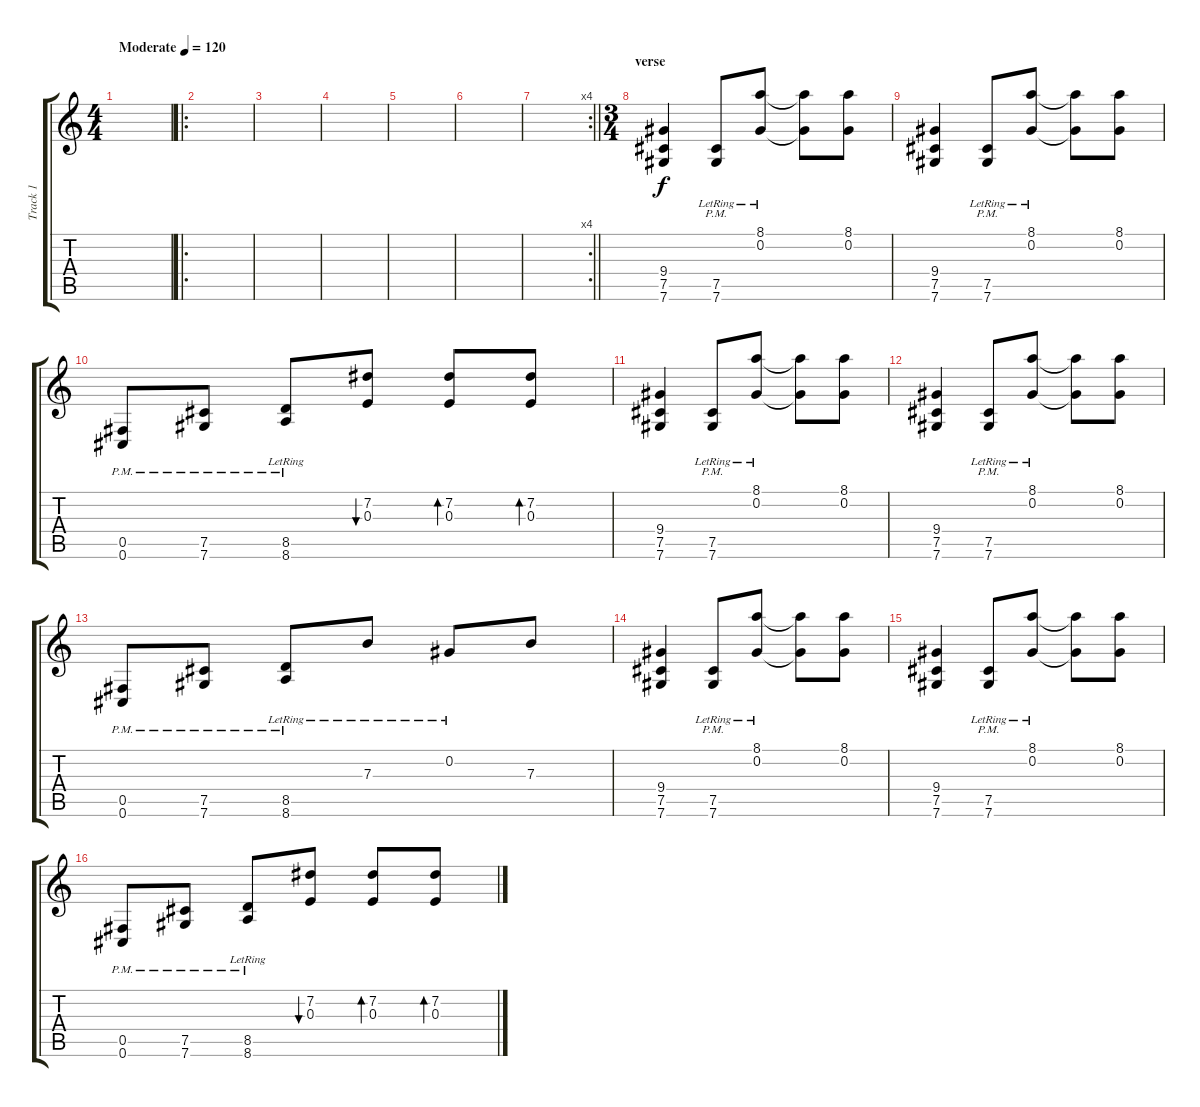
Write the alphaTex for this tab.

\track ("Track 1" "Track 1") {instrument distortionguitar}
\staff {score tabs}
\tuning (Db4 Ab3 E3 B2 Gb2 Db2) {hide}
\ts (4 4)
\tempo (120 "Moderate")
\clef g2
\ks c
|
\ro
|
|
|
|
|
\rc 4
\barLineRight lightlight
|
\ts (3 4)
\section ("" "verse")
(9.4 7.5 7.6).4 (7.5{pm} 7.6{pm lr}).8 (8.1{lr} 0.2).8 (8.1{t} 0.2{t}).8 (8.1 0.2).8 |
(9.4 7.5 7.6).4 (7.5{pm} 7.6{pm lr}).8 (8.1{lr} 0.2).8 (8.1{t} 0.2{t}).8 (8.1 0.2).8 |
(0.5{pm} 0.6{pm}).8 (7.5{pm} 7.6{pm}).8 (8.5{pm} 8.6{pm lr}).8 (7.2 0.3).8{bu 240} (7.2 0.3).8{bd 240} (7.2 0.3).8{bd 240} |
(9.4 7.5 7.6).4 (7.5{pm} 7.6{pm lr}).8 (8.1{lr} 0.2).8 (8.1{t} 0.2{t}).8 (8.1 0.2).8 |
(9.4 7.5 7.6).4 (7.5{pm} 7.6{pm lr}).8 (8.1{lr} 0.2).8 (8.1{t} 0.2{t}).8 (8.1 0.2).8 |
(0.5{pm} 0.6{pm}).8 (7.5{pm} 7.6{pm}).8 (8.5{pm} 8.6{pm lr}).8 7.3{lr}.8 0.2{lr}.8 7.3.8 |
(9.4 7.5 7.6).4 (7.5{pm} 7.6{pm lr}).8 (8.1{lr} 0.2).8 (8.1{t} 0.2{t}).8 (8.1 0.2).8 |
(9.4 7.5 7.6).4 (7.5{pm} 7.6{pm lr}).8 (8.1{lr} 0.2).8 (8.1{t} 0.2{t}).8 (8.1 0.2).8 |
(0.5{pm} 0.6{pm}).8 (7.5{pm} 7.6{pm}).8 (8.5{pm} 8.6{pm lr}).8 (7.2 0.3).8{bu 240} (7.2 0.3).8{bd 240} (7.2 0.3).8{bd 240}
